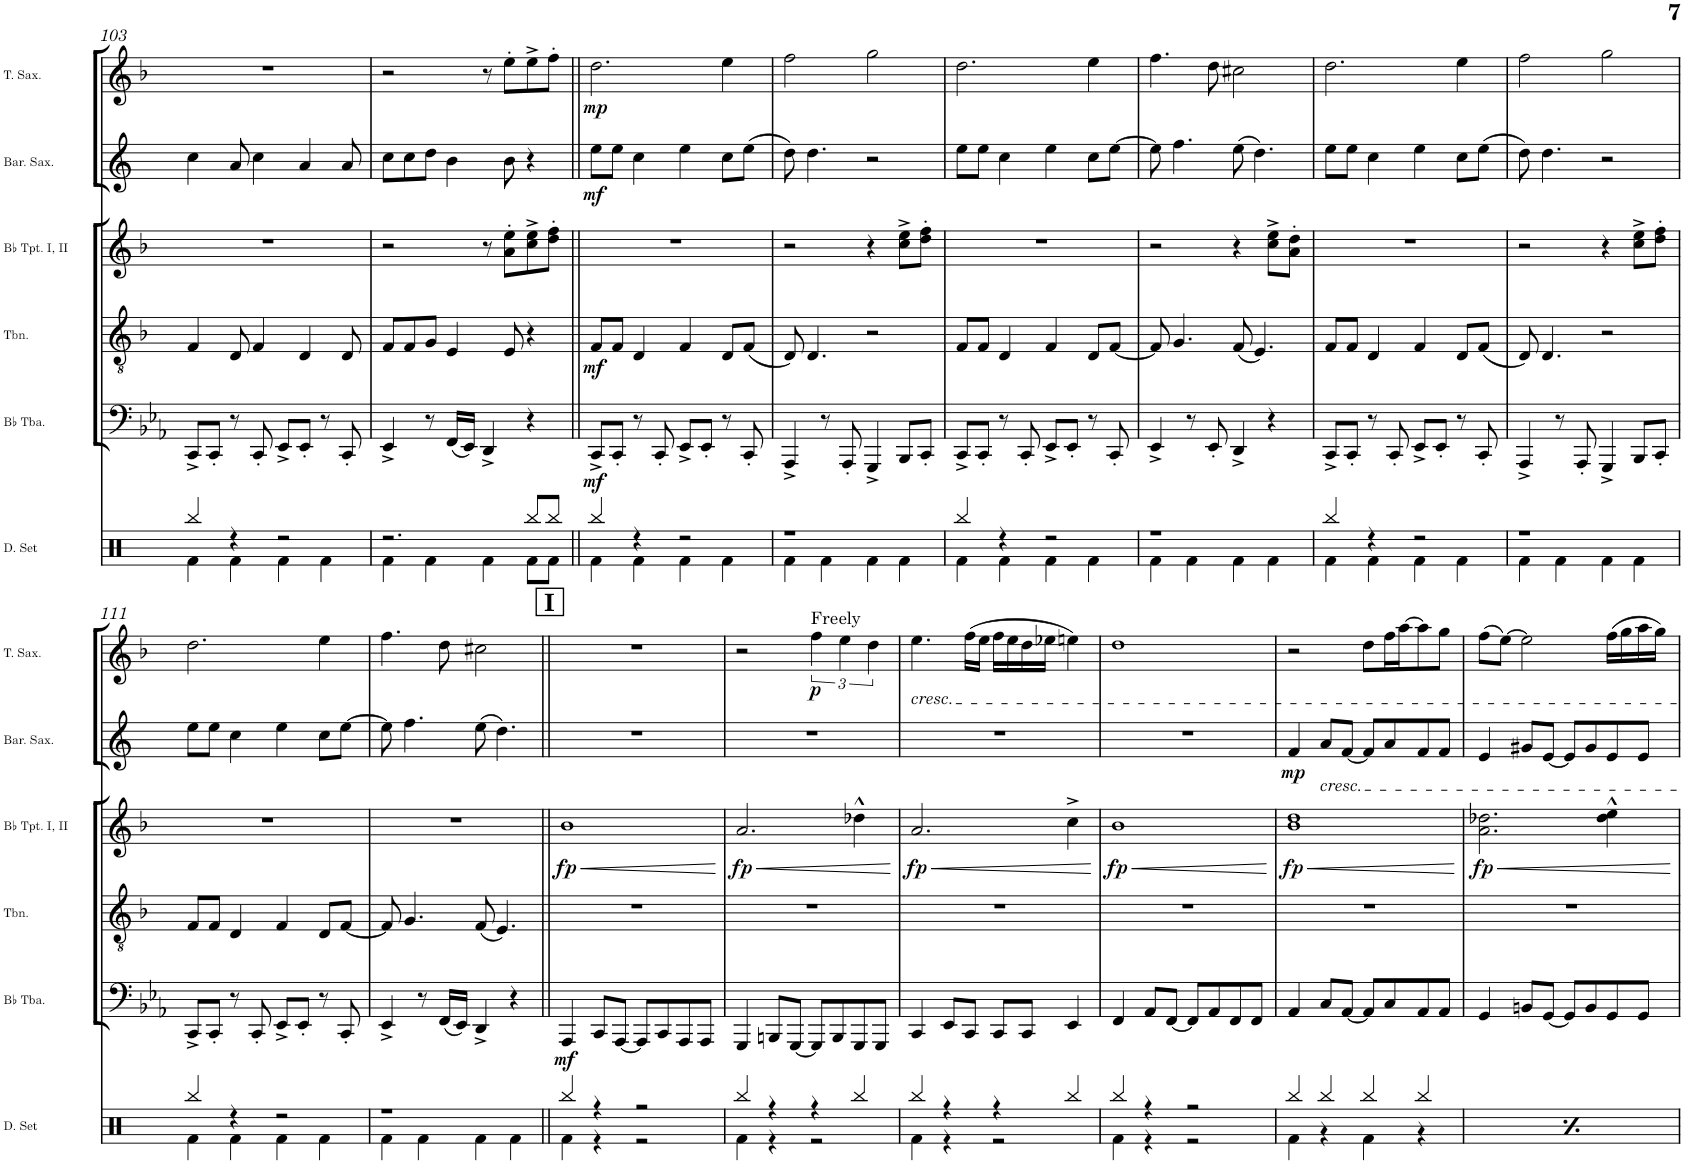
**kern	**kern	**dynam	**kern	**dynam	**kern	**dynam	**kern	**dynam	**kern	**dynam
*part6	*part5	*part5	*part4	*part4	*part3	*part3	*part2	*part2	*part1	*part1
*staff6	*staff5	*staff5	*staff4	*staff4	*staff3	*staff3	*staff2	*staff2	*staff1	*staff1
*I"Drumset	*I"Bb Tuba	*	*I"Trombone	*	*I"Bb Trumpet I, II	*	*I"Baritone Saxophone	*	*I"Tenor Saxophone	*
*I'D. Set	*I'Bb Tba.	*	*I'Tbn.	*	*I'Bb Tpt. I, II	*	*I'Bar. Sax.	*	*I'T. Sax.	*
!!LO:PB:g=z
*clefX	*clefF4	*	*clefGv2	*	*clefG2	*	*clefG2	*	*clefG2	*
*	*	*	*Trd1c2	*	*Trd1c2	*	*Trd12c21	*	*Trd8c14	*
*k[]	*k[b-e-a-]	*	*k[b-]	*	*k[b-]	*	*k[]	*	*k[b-]	*
*M2/2	*M2/2	*	*M2/2	*	*M2/2	*	*M2/2	*	*M2/2	*
*met(c|)	*met(c|)	*	*met(c|)	*	*met(c|)	*	*met(c|)	*	*met(c|)	*
=103	=103	=103	=103	=103	=103	=103	=103	=103	=103	=103
*^	*	*	*	*	*	*	*	*	*	*
4Rbb/	4Rf\	8CC^/L	.	4F/	.	1r	.	4cc\	.	1r	.
.	.	8CC'/J	.	.	.	.	.	.	.	.	.
4r	4Rf\	8r	.	8D/	.	.	.	8a/	.	.	.
.	.	8CC'/	.	4F/	.	.	.	4cc\	.	.	.
2r	4Rf\	8EE-^/L	.	.	.	.	.	.	.	.	.
.	.	8EE-'/J	.	4D/	.	.	.	4a/	.	.	.
.	4Rf\	8r	.	.	.	.	.	.	.	.	.
.	.	8CC'/	.	8D/	.	.	.	8a/	.	.	.
=104	=104	=104	=104	=104	=104	=104	=104	=104	=104	=104	=104
2.r	4Rf\	4EE-^/	.	8F/L	.	2r	.	8cc\L	.	2r	.
.	.	.	.	8F/	.	.	.	8cc\	.	.	.
.	4Rf\	8r	.	8G/J	.	.	.	8dd\J	.	.	.
.	.	(16FF/LL	.	4E/	.	.	.	4b\	.	.	.
.	.	16EE-/JJ)	.	.	.	.	.	.	.	.	.
.	4Rf\	4DD^/	.	.	.	8r	.	.	.	8r	.
.	.	.	.	8E/	.	8a\' 8ee\'L	.	8b\	.	8ee'\L	.
8Rbb/L	8Rf\L	4r	.	4r	.	8cc\^ 8ee\^	.	4r	.	8ee^\	.
8Rbb/J	8Rf\J	.	.	.	.	8dd\' 8ff\'J	.	.	.	8ff'\J	.
=105||	=105||	=105||	=105||	=105||	=105||	=105||	=105||	=105||	=105||	=105||	=105||
!	!	!	!LO:DY:b	!	!LO:DY:b	!	!	!	!LO:DY:b	!	!LO:DY:b
4Rbb/	4Rf\	8CC^/L	mf	8F/L	mf	1r	.	8ee\L	mf	2.dd\	mp
.	.	8CC'/J	.	8F/J	.	.	.	8ee\J	.	.	.
4r	4Rf\	8r	.	4D/	.	.	.	4cc\	.	.	.
.	.	8CC'/	.	.	.	.	.	.	.	.	.
2r	4Rf\	8EE-^/L	.	4F/	.	.	.	4ee\	.	.	.
.	.	8EE-'/J	.	.	.	.	.	.	.	.	.
.	4Rf\	8r	.	8D/L	.	.	.	8cc\L	.	4ee\	.
.	.	8CC'/	.	(8F/J	.	.	.	(8ee\J	.	.	.
=106	=106	=106	=106	=106	=106	=106	=106	=106	=106	=106	=106
1r	4Rf\	4AAA-^/	.	8D/)	.	2r	.	8dd\)	.	2ff\	.
.	.	.	.	4.D/	.	.	.	4.dd\	.	.	.
.	4Rf\	8r	.	.	.	.	.	.	.	.	.
.	.	8AAA-'/	.	.	.	.	.	.	.	.	.
.	4Rf\	4GGG^/	.	2r	.	4r	.	2r	.	2gg\	.
.	4Rf\	8BBB-/L	.	.	.	8cc\^ 8ee\^L	.	.	.	.	.
.	.	8CC'/J	.	.	.	8dd\' 8ff\'J	.	.	.	.	.
=107	=107	=107	=107	=107	=107	=107	=107	=107	=107	=107	=107
4Rbb/	4Rf\	8CC^/L	.	8F/L	.	1r	.	8ee\L	.	2.dd\	.
.	.	8CC'/J	.	8F/J	.	.	.	8ee\J	.	.	.
4r	4Rf\	8r	.	4D/	.	.	.	4cc\	.	.	.
.	.	8CC'/	.	.	.	.	.	.	.	.	.
2r	4Rf\	8EE-^/L	.	4F/	.	.	.	4ee\	.	.	.
.	.	8EE-'/J	.	.	.	.	.	.	.	.	.
.	4Rf\	8r	.	8D/L	.	.	.	8cc\L	.	4ee\	.
.	.	8CC'/	.	[8F/J	.	.	.	[8ee\J	.	.	.
=108	=108	=108	=108	=108	=108	=108	=108	=108	=108	=108	=108
1r	4Rf\	4EE-^/	.	8F/]	.	2r	.	8ee\]	.	4.ff\	.
.	.	.	.	4.G/	.	.	.	4.ff\	.	.	.
.	4Rf\	8r	.	.	.	.	.	.	.	.	.
.	.	8EE-'/	.	.	.	.	.	.	.	8dd\	.
.	4Rf\	4DD^/	.	(8F/	.	4r	.	(8ee\	.	2cc#X\	.
.	.	.	.	4.E/)	.	.	.	4.dd\)	.	.	.
.	4Rf\	4r	.	.	.	8cc\^ 8ee\^L	.	.	.	.	.
.	.	.	.	.	.	8a\' 8dd\'J	.	.	.	.	.
=109	=109	=109	=109	=109	=109	=109	=109	=109	=109	=109	=109
4Rbb/	4Rf\	8CC^/L	.	8F/L	.	1r	.	8ee\L	.	2.dd\	.
.	.	8CC'/J	.	8F/J	.	.	.	8ee\J	.	.	.
4r	4Rf\	8r	.	4D/	.	.	.	4cc\	.	.	.
.	.	8CC'/	.	.	.	.	.	.	.	.	.
2r	4Rf\	8EE-^/L	.	4F/	.	.	.	4ee\	.	.	.
.	.	8EE-'/J	.	.	.	.	.	.	.	.	.
.	4Rf\	8r	.	8D/L	.	.	.	8cc\L	.	4ee\	.
.	.	8CC'/	.	(8F/J	.	.	.	(8ee\J	.	.	.
=110	=110	=110	=110	=110	=110	=110	=110	=110	=110	=110	=110
1r	4Rf\	4AAA-^/	.	8D/)	.	2r	.	8dd\)	.	2ff\	.
.	.	.	.	4.D/	.	.	.	4.dd\	.	.	.
.	4Rf\	8r	.	.	.	.	.	.	.	.	.
.	.	8AAA-'/	.	.	.	.	.	.	.	.	.
.	4Rf\	4GGG^/	.	2r	.	4r	.	2r	.	2gg\	.
.	4Rf\	8BBB-/L	.	.	.	8cc\^ 8ee\^L	.	.	.	.	.
.	.	8CC'/J	.	.	.	8dd\' 8ff\'J	.	.	.	.	.
!!LO:LB:g=z
=111	=111	=111	=111	=111	=111	=111	=111	=111	=111	=111	=111
4Rbb/	4Rf\	8CC^/L	.	8F/L	.	1r	.	8ee\L	.	2.dd\	.
.	.	8CC'/J	.	8F/J	.	.	.	8ee\J	.	.	.
4r	4Rf\	8r	.	4D/	.	.	.	4cc\	.	.	.
.	.	8CC'/	.	.	.	.	.	.	.	.	.
2r	4Rf\	8EE-^/L	.	4F/	.	.	.	4ee\	.	.	.
.	.	8EE-'/J	.	.	.	.	.	.	.	.	.
.	4Rf\	8r	.	8D/L	.	.	.	8cc\L	.	4ee\	.
.	.	8CC'/	.	[8F/J	.	.	.	[8ee\J	.	.	.
=112	=112	=112	=112	=112	=112	=112	=112	=112	=112	=112	=112
1r	4Rf\	4EE-^/	.	8F/]	.	1r	.	8ee\]	.	4.ff\	.
.	.	.	.	4.G/	.	.	.	4.ff\	.	.	.
.	4Rf\	8r	.	.	.	.	.	.	.	.	.
.	.	(16FF/LL	.	.	.	.	.	.	.	8dd\	.
.	.	16EE-/JJ)	.	.	.	.	.	.	.	.	.
.	4Rf\	4DD^/	.	(8F/	.	.	.	(8ee\	.	2cc#X\	.
.	.	.	.	4.E/)	.	.	.	4.dd\)	.	.	.
.	4Rf\	4r	.	.	.	.	.	.	.	.	.
!!LO:REH:place=s1:a:B:cj:fs=14:t=I
=113||	=113||	=113||	=113||	=113||	=113||	=113||	=113||	=113||	=113||	=113||	=113||
!	!	!	!LO:DY:b	!	!	!	!LO:HP:b	!	!	!	!
!	!	!	!	!	!	!	!LO:DY:n=1:b	!	!	!	!
4Rbb/	4Rf\	4AAA-/	mf	1r	.	1b-	< fp	1r	.	1r	.
4r	4r	8CC/L	.	.	.	.	.	.	.	.	.
.	.	[8AAA-/J	.	.	.	.	.	.	.	.	.
2r	2r	8AAA-/L]	.	.	.	.	.	.	.	.	.
.	.	8CC/	.	.	.	.	.	.	.	.	.
.	.	8AAA-/	.	.	.	.	.	.	.	.	.
.	.	8AAA-/J	.	.	.	.	.	.	.	.	.
=114	=114	=114	=114	=114	=114	=114	=114	=114	=114	=114	=114
!	!	!	!	!	!	!	!LO:HP:b	!	!	!	!
!	!	!	!	!	!	!	!LO:DY:n=1:b	!	!	!	!
4Rbb/	4Rf\	4GGG/	.	1r	.	2.a/	< fp	1r	.	2r	.
4r	4r	8BBBn/L	.	.	.	.	.	.	.	.	.
.	.	[8GGG/J	.	.	.	.	.	.	.	.	.
!	!	!	!	!	!	!	!	!	!	!LO:TX:a:t=Freely	!
!	!	!	!	!	!	!	!	!	!	!	!LO:DY:b
4r	2r	8GGG/L]	.	.	.	.	.	.	.	6ff\	p
.	.	8BBB/	.	.	.	.	.	.	.	.	.
.	.	.	.	.	.	.	.	.	.	6ee\	.
4Rbb/	.	8GGG/	.	.	.	4dd-X^^\	.	.	.	.	.
.	.	.	.	.	.	.	.	.	.	6dd\	.
.	.	8GGG/J	.	.	.	.	.	.	.	.	.
=115	=115	=115	=115	=115	=115	=115	=115	=115	=115	=115	=115
!	!	!	!	!	!	!	!	!	!	!LO:TX:b:i:t=cresc.	!
!	!	!	!	!	!	!	!LO:HP:b	!	!	!	!
!	!	!	!	!	!	!	!LO:DY:n=1:b	!	!	!	!
4Rbb/	4Rf\	4CC/	.	1r	.	2.a/	< fp	1r	.	4.ee\	.
4r	4r	8EE-/L	.	.	.	.	.	.	.	.	.
.	.	8CC/J	.	.	.	.	.	.	.	(16ff\LL	.
.	.	.	.	.	.	.	.	.	.	16ee\JJ	.
4r	2r	8CC/L	.	.	.	.	.	.	.	16ff\LL	.
.	.	.	.	.	.	.	.	.	.	16ee\	.
.	.	8CC/J	.	.	.	.	.	.	.	16dd\	.
.	.	.	.	.	.	.	.	.	.	16ee-X\JJ	.
4Rbb/	.	4EE-/	.	.	.	4cc^\	.	.	.	4een\)	.
*v	*v	*	*	*	*	*	*	*	*	*	*
.	.	.	.	.	.	[	.	.	.	.
=116	=116	=116	=116	=116	=116	=116	=116	=116	=116	=116
*^	*	*	*	*	*	*	*	*	*	*
!	!	!	!	!	!	!	!LO:HP:b	!	!	!	!
!	!	!	!	!	!	!	!LO:DY:n=1:b	!	!	!	!
4Rbb/	4Rf\	4FF/	.	1r	.	1b-	< fp	1r	.	1dd	.
4r	4r	8AA-/L	.	.	.	.	.	.	.	.	.
.	.	[8FF/J	.	.	.	.	.	.	.	.	.
2r	2r	8FF/L]	.	.	.	.	.	.	.	.	.
.	.	8AA-/	.	.	.	.	.	.	.	.	.
.	.	8FF/	.	.	.	.	.	.	.	.	.
.	.	8FF/J	.	.	.	.	.	.	.	.	.
*v	*v	*	*	*	*	*	*	*	*	*	*
.	.	.	.	.	.	[	.	.	.	.
=117	=117	=117	=117	=117	=117	=117	=117	=117	=117	=117
*^	*	*	*	*	*	*	*	*	*	*
!	!	!	!	!	!	!	!LO:DY:b	!	!LO:DY:b	!	!
4Rbb/	4Rf\	4AA-/	.	1r	.	1b- 1dd	fp	4f/	mp	2r	.
!	!	!	!	!	!	!	!	!LO:TX:b:i:t=cresc.	!	!	!
4Rbb/	4r	8C/L	.	.	.	.	.	8a/L	.	.	.
.	.	[8AA-/J	.	.	.	.	.	[8f/J	.	.	.
4Rbb/	4Rf\	8AA-/L]	.	.	.	.	.	8f/L]	.	8dd\L	.
.	.	8C/	.	.	.	.	.	8a/	.	16ff\L	.
.	.	.	.	.	.	.	.	.	.	[16aa\J	.
4Rbb/	4r	8AA-/	.	.	.	.	.	8f/	.	8aa\]	.
.	.	8AA-/J	.	.	.	.	.	8f/J	.	8gg\J	.
*v	*v	*	*	*	*	*	*	*	*	*	*
.	.	.	.	.	.	[	.	.	.	.
=118	=118	=118	=118	=118	=118	=118	=118	=118	=118	=118
*^	*	*	*	*	*	*	*	*	*	*
!	!	!	!	!	!	!	!LO:DY:b	!	!	!	!
4Rbb/	4Rf\	4GG/	.	1r	.	2.a\ 2.dd-X\	fp	4e/	.	(8ff\L	.
.	.	.	.	.	.	.	.	.	.	[8ee\J)	.
4Rbb/	4r	8BBn/L	.	.	.	.	.	8g#X/L	.	2ee\]	.
.	.	[8GG/J	.	.	.	.	.	[8e/J	.	.	.
4Rbb/	4Rf\	8GG/L]	.	.	.	.	.	8e/L]	.	.	.
.	.	8BB/	.	.	.	.	.	8g#/	.	.	.
4Rbb/	4r	8GG/	.	.	.	4dd-\^^ 4ee\^^	.	8e/	.	(16ff\LL	.
.	.	.	.	.	.	.	.	.	.	16gg\	.
.	.	8GG/J	.	.	.	.	.	8e/J	.	16aa\	.
.	.	.	.	.	.	.	.	.	.	16gg\JJ)	.
*v	*v	*	*	*	*	*	*	*	*	*	*
.	.	.	.	.	.	[	.	.	.	.
=	=	=	=	=	=	=	=	=	=	=
*-	*-	*-	*-	*-	*-	*-	*-	*-	*-	*-
